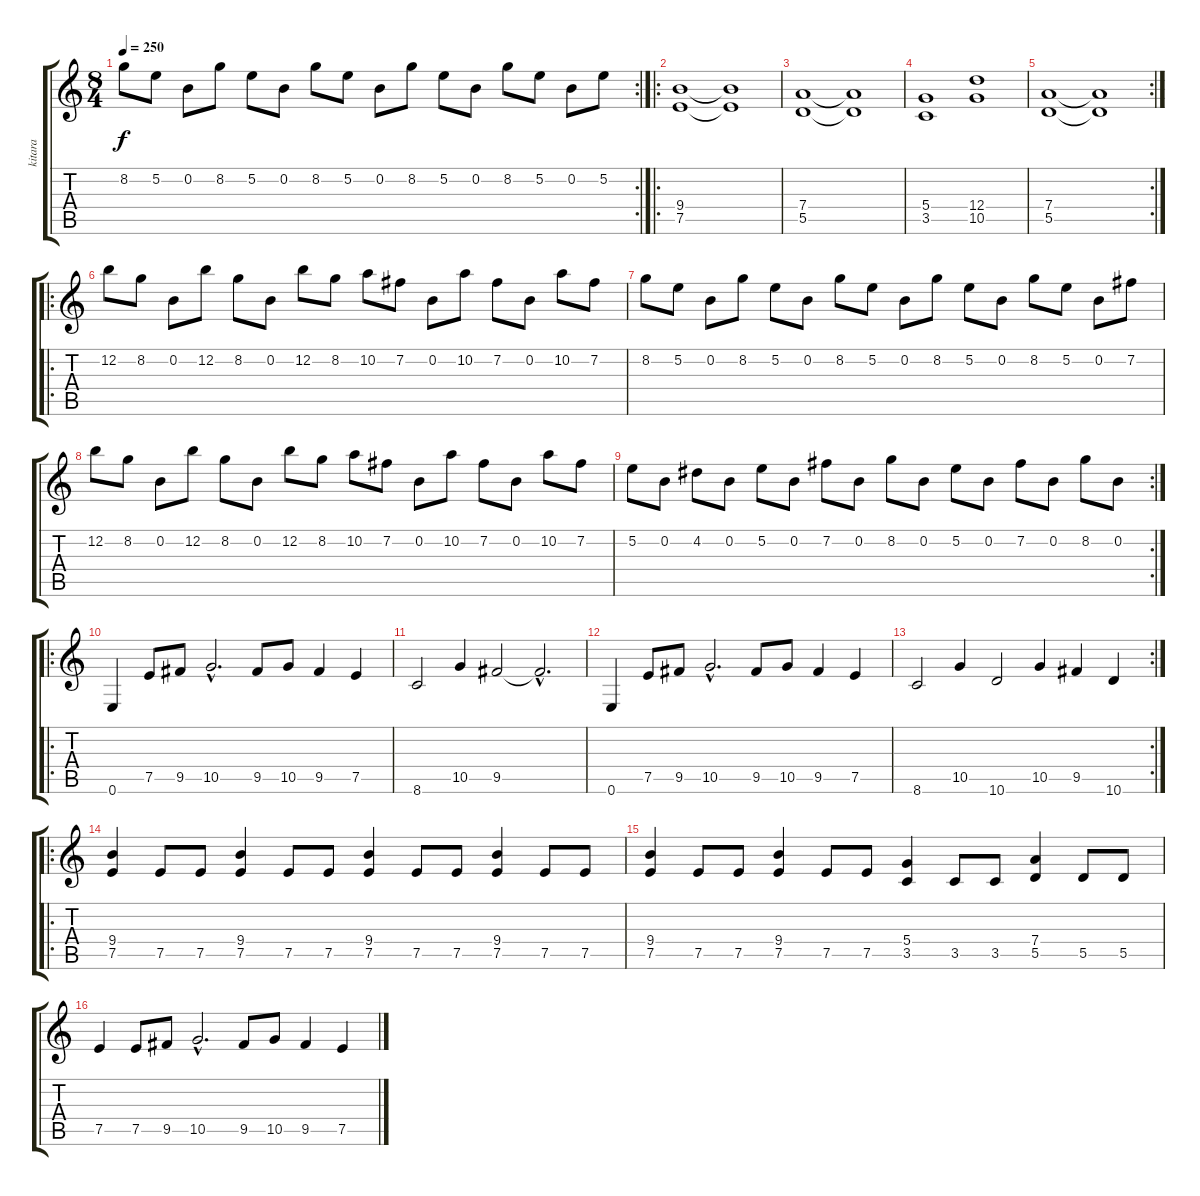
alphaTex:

\track ("kitara" "kitara") {instrument overdrivenguitar}
\staff {score tabs}
\tuning (E4 B3 G3 D3 A2 E2) {hide}
\rc 2
\ts (8 4)
\tempo 250
\clef g2
\ks c
8.2.8{dy f} 5.2.8 0.2.8 8.2.8 5.2.8 0.2.8 8.2.8 5.2.8 0.2.8 8.2.8 5.2.8 0.2.8 8.2.8 5.2.8 0.2.8 5.2.8 |
\ro
(9.4 7.5).1 (9.4{t} 7.5{t}).1 |
(7.4 5.5).1 (7.4{t} 5.5{t}).1 |
(5.4 3.5).1 (12.4 10.5).1 |
\rc 2
(7.4 5.5).1 (7.4{t} 5.5{t}).1 |
\ro
12.2.8 8.2.8 0.2.8 12.2.8 8.2.8 0.2.8 12.2.8 8.2.8 10.2.8 7.2.8 0.2.8 10.2.8 7.2.8 0.2.8 10.2.8 7.2.8 |
8.2.8 5.2.8 0.2.8 8.2.8 5.2.8 0.2.8 8.2.8 5.2.8 0.2.8 8.2.8 5.2.8 0.2.8 8.2.8 5.2.8 0.2.8 7.2.8 |
12.2.8 8.2.8 0.2.8 12.2.8 8.2.8 0.2.8 12.2.8 8.2.8 10.2.8 7.2.8 0.2.8 10.2.8 7.2.8 0.2.8 10.2.8 7.2.8 |
\rc 2
5.2.8 0.2.8 4.2.8 0.2.8 5.2.8 0.2.8 7.2.8 0.2.8 8.2.8 0.2.8 5.2.8 0.2.8 7.2.8 0.2.8 8.2.8 0.2.8 |
\ro
0.6.4 7.5.8 9.5.8 10.5{hac}.2{d} 9.5.8 10.5.8 9.5.4 7.5.4 |
8.6.2 10.5.4 9.5.2 9.5{hac t}.2{d} |
0.6.4 7.5.8 9.5.8 10.5{hac}.2{d} 9.5.8 10.5.8 9.5.4 7.5.4 |
\rc 2
8.6.2 10.5.4 10.6.2 10.5.4 9.5.4 10.6.4 |
\ro
(9.4 7.5).4 7.5.8 7.5.8 (9.4 7.5).4 7.5.8 7.5.8 (9.4 7.5).4 7.5.8 7.5.8 (9.4 7.5).4 7.5.8 7.5.8 |
(9.4 7.5).4 7.5.8 7.5.8 (9.4 7.5).4 7.5.8 7.5.8 (5.4 3.5).4 3.5.8 3.5.8 (7.4 5.5).4 5.5.8 5.5.8 |
7.5.4 7.5.8 9.5.8 10.5{hac}.2{d} 9.5.8 10.5.8 9.5.4 7.5.4
